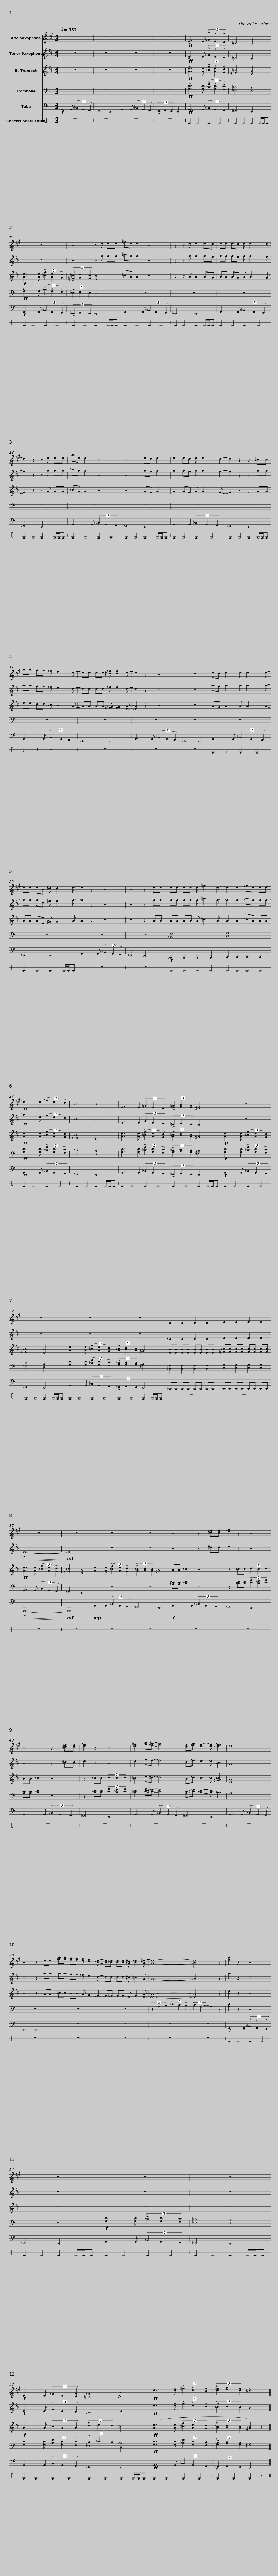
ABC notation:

X:1
%%score 1 2 3 ( 4 5 ) 6 7
L:1/8
Q:1/4=132
M:4/4
I:linebreak $
K:C
V:1 treble transpose=-9
V:2 treble transpose=-14
V:3 treble transpose=-2
V:4 bass
V:5 bass
V:6 bass
V:7 perc stafflines=1
K:none
V:1
[K:A] z8 | z8 | z8 | z8 |!ff! !>!E3 E (3!^!=G2 !^!E2 !^!D2 |$ %5
 =C4 B,4 | z8 | z4 z e ee | =ge e2 z4 |$ z2 z e e2 ed | %10
 ee ed e e2 d- | d2 z2 z e ee | be e2 z4 |$ z4 ed e2 | e2 ed e e2 d- | %15
 d2 z2 z2 =cc | bb aa =g f2 e- |$ ee ee [^d=g] [dg]2 e- | e2 z2 z4 | z8 | %20
 ed e2 e e2 e- |$ ee eB ^d d2 e- | e2 z2 z4 | z4 z2 ee | ee ee e =g2 e- |$ %25
 e2 e2 =ge ee- |!ff! e3 e (3=g2 e2 d2 | =c4 B4 | E3 E (3=G2 E2 D2 | (3!>![E=G]2 [FA]2 [EG]2 [^DF]4 |$ %30
 z8 | z8 | z8 | z8 |$ D2 D2 D2 D2 | %35
 E2 E2 E2 E2 | z8 | z8 | z8 |$ z8 | %40
 z4 z2 [^df][df] | [e=g]2 z2 z4 | z4 z2 [^df][df] |$ [e=g]2 z2 z4 | [e=g]2 [gb][f^a]- [fa]4 | %45
 [df][=fa] [eg]2- [eg] [_e=g]3 | e8 |$ z4 z2 ee | [=gb][gb] [fa][fa] [eg] [df]2 [=ce]- | [ce][=ce] [ce][ce] [B^d] [c_e]2 [B=e]- | %50
 [Be]8- | [Be]6 z2 |$ [fb]2 z2 z4 | z8 | z8 | %55
 z8 |!f! E3 E (3=G2 E2 [DA]2 |$ [=C=G]4 [^DB]4 |!ff! e3 !tenuto!e (3!^!=g2 !^!e2 !^!d2 | (3!>![e=g]2 [fa]2 [eg]2 [^df]4 |] %60
V:2
[K:D] z8 | z8 | z8 | z8 |!ff! !>!E3 E (3!^!G2 !^!E2 !^!D2 |$ %5
 =C4 B,4 | z8 | z4 z a aa | =c'a a2 z4 |$ z2 z a a2 ag | %10
 aa ag a a2 g- | g2 z2 z a aa | =c'!tenuto!a a2 z4 |$ z4 ag a2 | a2 ag a a2 g- | %15
 g2 z2 z2 aa | aa gg =f e2 d- |$ dd dd =f f2 d- | d2 z2 z4 | z8 | %20
 ag a2 a a2 a- |$ aa ae ^g g2 a- | a2 z2 z4 | z4 z2 aa | aa aa a =c'2 a- |$ %25
 a2 a2 =c'a aa- |!ff! a3 e (3g2 e2 d2 | =c4 B4 | E3 E (3G2 E2 D2 | (3!>!=C2 D2 C2 B,4 |$ %30
 z8 | z8 | z8 | z8 |$ =C2 C2 C2 C2 | %35
 D2 D2 D2 D2 |!>(! !>!E8-!>)! |!mf! E8 | z8 |$ z8 | %40
 z4 z2 ^dd | e2 z2 z4 | z4 z2 ^dd |$ e2 z2 z4 | e2 gf- f4 | %45
 d=f e2- e =c3 | A8 |$ z4 z2 aa | aa gg =f e2 d- | dd dd ^c =c2 A- | %50
 A8- | A6 z2 |$ a2 z2 z4 | z8 | z8 | %55
 z8 |!f! E3 E (3G2 E2 D2 |$ =C4 E4 |!ff! e3 !tenuto!e (3!^!g2 !^!e2 !^!d2 | (3!>!=c2 d2 c2 B4 |] %60
V:3
[K:D] z8 | z8 | z8 | z8 |!ff! !>![Ae]3 [Ae] (3!^![=cg]2 !^![Ae]2 !^![Gd]2 |$ %5
 [=F=c]4 [EB]4 |!f! [Ae]3 [Ae] (3[=cg]2 [Ae]2 [Gd]2 | (3!>![=F=c]2 [Gd]2 [Fc]2 [EB]4 | =cA A2 z4 |$ z2 z A A2 AG | %10
 AA AG A A2 G- | G2 z2 z A AA | =cA A2 z4 |$ z4 AG A2 | A2 AG A A2 G- | %15
 G2 z2 z2 AA | ee dd =c B2 A- |$ AA AA [=F^G] [FG]2 [EA]- | [EA]2 z2 z4 | z8 | %20
 AG A2 A A2 A- |$ AA AE ^G G2 A- | A2 z2 z4 | z4 z2 AA | AA AA A =c2 A- |$ %25
 A2 A2 =cA AA |!ff! [Ae]3 [Ae] (3[=cg]2 [Ae]2 [Gd]2 | [=F=c]4 [EB]4 | [Ae]3 [Ae] (3[=cg]2 [Ae]2 [Gd]2 | (3!>![A=c]2 [Bd]2 [Ac]2 [^GB]4 |$ %30
!ff! [Ae]3 [Ae] (3[=cg]2 [Ae]2 [Gd]2 | [=F=c]4 [EB]4 | [Ae]3 [Ae] (3[=cg]2 [Ae]2 [Gd]2 | (3!>![A=c]2 [Bd]2 [Ac]2 [^GB]4 |$ [EB][EB] [EB][EB] [EB][EB] [EB][EB] | %35
 [=F=c][Fc] [Fc][Fc] [Fc][Fc] [Fc][Fc] |!ff! [Ae]3 [Ae] (3[=cg]2 [Ae]2 [Gd]2 | [=F=c]4 [EB]4 | [Ae]3 [Ae] (3[=cg]2 [Ae]2 [Gd]2 |$ (3!>![A=c]2 [Bd]2 [Ac]2 [^GB]4 | %40
 BB =c2 z4 | z2 =cc (3d2 c2 d2 | BB =c2 z4 |$ z2 =cc (3d2 c2 d2 | =c2 e^d- d4 | %45
 B=d c2- c [^G=c]3 | [EA]8 |$ z4 z2 AA | =cc BB A G2 =F- | F=F FF E F2 [EA]- | %50
 [EA]8- | [EA]6 z2 |$ [Be]2 z2 z4 | z8 | z8 | %55
 z8 |!f! A3 A (3=c2 A2 A2 |$ (3!>!d2 _e2 d2 =c4 |!ff! ([Ae]3 [Ae] (3[=cg]2 [Ae]2 [Gd]2 | (3!>![A=c]2 [Bd]2 [Ac]2 [^GB]2) z2 |] %60
V:4
 z8 | z8 | z8 | z8 |!ff! !>![G,D]3 [G,D] (3!^![_B,F]2 !^![G,D]2 !^![F,C]2 |$ %5
 [_E,_B,]4 [D,A,]4 |!ff! !>!G,3 G, (3!^!_B,2 !^!G,2 !^!F,2 | (3!>!_E,2 F,2 E,2 D,4 | z8 |$ z8 | %10
 z8 | z8 | z8 |$ z8 | z8 | %15
 z8 | z8 |$ z8 | z8 | z8 | %20
 z8 |$ z8 | z8 | z8 | [_B,,F,]8 |$ %25
 [C,G,]8 |!ff! [G,D]3 [G,D] (3[_B,F]2 [G,D]2 [F,C]2 | [_E,_B,]4 [D,A,]4 | [G,D]3 [G,D] (3[_B,F]2 [G,D]2 [F,C]2 | (3!>![G,_B,]2 [A,C]2 [G,B,]2 [^F,A,]4 |$ %30
!f! [G,D]3 [G,D] (3[_B,F]2 [G,D]2 [F,C]2 | [_E,_B,]4 [D,A,]4 | [G,D]3 [G,D] (3[_B,F]2 [G,D]2 [F,C]2 | (3!>![G,_B,]2 [A,C]2 [G,B,]2 [^F,A,]4 |$ [_B,,F,]2 [B,,F,]2 [B,,F,]2 [B,,F,]2 | %35
 [C,G,]2 [C,G,]2 [C,G,]2 [C,G,]2 | G,,3 G,, (3_B,,2 G,,2 F,,2 | _E,,4 D,,4 | z8 |$ z8 | %40
 [A,^C][A,C] [_B,D]2 z4 | z2 [_B,D][B,D] (3[CF]2 [B,_E]2 [CF]2 | [A,C][A,C] [_B,D]2 z4 |$ z2 [_B,D][B,D] (3[CF]2 [B,_E]2 [CF]2 | [_B,D]2 [DF][^C_E]- [CE]4 | %45
 [A,C][=C_E] [_B,D]2- [B,D] _B,3 | A,8 |$ z8 | z8 | z8 | %50
 (3z2 A,2 _B,2 (3_D2 C2 B,2 | (3:2:2C2 A,4- A,2 z2 |$ [A,D]2 z2 z4 | z8 |!f! [G,D]3 [G,D] (3[_B,F]2 [G,D]2 [F,C]2 | %55
 [_E,_B,]4 [D,A,]4 | [G,D]3 [G,D] (3[_B,F]2 [G,D]2 [F,D]2 |$ (3!>!C2 _D2 C2 _B,4 |!ff! [G,D]3 [G,D] (3[_B,F]2 [G,D]2 [F,C]2 | (3!>![G,_B,]2 [A,C]2 [G,B,]2 [^F,A,]4 |] %60
V:5
 x8 | x8 | x8 | x8 | x8 |$ %5
 x8 | x8 | x8 | x8 |$ x8 | %10
 x8 | x8 | x8 |$ x8 | x8 | %15
 x8 | x8 |$ x8 | x8 | x8 | %20
 x8 |$ x8 | x8 | x8 | x8 |$ %25
 x8 | x8 | x8 | x8 | x8 |$ %30
 x8 | x8 | x8 | x8 |$ x8 | %35
 x8 | x8 | x8 | x8 |$ x8 | %40
 x8 | x8 | x8 |$ x8 | x8 | %45
 x8 | x8 |$ x8 | x8 | x8 | %50
 x8 | x8 |$ x8 | x8 | x8 | %55
 x8 | x8 |$ _E,4 D,4 | x8 | x8 |] %60
V:6
!f! G,,3 G,, (3_B,,2 G,,2 F,,2 | _E,,4 D,,4 | G,,3 G,, (3_B,,2 G,,2 F,,2 | (3!>!_E,,2 F,,2 E,,2 D,,4 |!ff! G,,3 G,, (3_B,,2 G,,2 F,,2 |$ %5
 _E,,4 D,,4 |!f! G,,3 G,, (3_B,,2 G,,2 F,,2 | (3!>!_E,,2 F,,2 E,,2 D,,4 | G,,3 G,, (3_B,,2 G,,2 F,,2 |$ _E,,4 D,,4 | %10
 G,,3 G,, (3_B,,2 G,,2 F,,2 | _E,,4 D,,4 | G,,3 G,, (3_B,,2 G,,2 F,,2 |$ _E,,4 D,,4 | G,,3 G,, (3_B,,2 G,,2 F,,2 | %15
 _E,,4 D,,4 | G,,3 G,, (3_B,,2 G,,2 F,,2 |$ _E,,4 D,,4 | G,,3 G,, (3_B,,2 G,,2 F,,2 | _E,,4 D,,4 | %20
 G,,3 G,, (3_B,,2 G,,2 F,,2 |$ _E,,4 D,,4 | G,,3 G,, (3_B,,2 G,,2 F,,2 | _E,,4 D,,4 |!f! _B,,,2 B,,,2 B,,,2 B,,,2 |$ %25
 C,,2 C,,2 C,,2 C,,2 |!ff! G,,3 G,, (3_B,,2 G,,2 F,,2 | _E,,4 D,,4 | G,,3 G,, (3_B,,2 G,,2 F,,2 | (3!>!_E,,2 F,,2 E,,2 D,,4 |$ %30
!f! G,,3 G,, (3_B,,2 G,,2 F,,2 | _E,,4 D,,4 | G,,3 G,, (3_B,,2 G,,2 F,,2 | (3!>!_E,,2 F,,2 E,,2 D,,4 |$ _B,,,B,,, B,,,B,,, B,,,B,,, B,,,B,,, | %35
 C,,C,, C,,C,, C,,C,, C,,C,, |!>(! !>!G,,,8-!>)! |!mf! G,,,8 |!mp! G,,3 G,, (3_B,,2 G,,2 F,,2 |$ _E,,4 D,,4 | %40
!f! G,,3 G,, (3_B,,2 G,,2 F,,2 | _E,,4 D,,4 | G,,3 G,, (3_B,,2 G,,2 F,,2 |$ _E,,4 D,,4 | G,,3 G,, (3_B,,2 G,,2 F,,2 | %45
 _E,,4 D,,4 | G,,3 G,, (3_B,,2 G,,2 F,,2 |$ _E,,4 D,,4 | z8 | z8 | %50
 z8 | z8 |$!f! G,,3 !tenuto!G,, (3!^!_B,,2 !^!G,,2 !^!F,,2 | _E,,4 D,,4 | G,,3 G,, (3_B,,2 G,,2 F,,2 | %55
 _E,,4 D,,4 | G,,3 G,, (3_B,,2 G,,2 F,,2 |$ _E,,4 D,,4 |!ff! G,,3 G,, (3_B,,2 G,,2 F,,2 | (3!>!_E,,2 F,,2 E,,2 D,,4 |] %60
V:7
 z8 | z8 | z8 | z8 | E2 ^E2 E2 ^E2 |$ %5
 E2 ^E2 E2 ^E/E/E | E2 ^E2 E2 ^E2 | E2 ^E2 E2 ^E/E/E | E2 ^E2 E2 ^E2 |$ E2 ^E2 E2 ^E/E/E | %10
 E2 ^E2 E2 ^E2 | E2 ^E2 E2 ^E/E/E | E2 ^E2 E2 ^E2 |$ E2 ^E2 E2 ^E/E/E | E2 ^E2 E2 ^E2 | %15
 E2 ^E2 E2 ^E/E/E | z2 z2 z4 |$ z8 | z8 | z8 | %20
 E2 ^E2 E2 ^E2 |$ E2 ^E2 E2 ^E/E/E | z8 | z8 | ^E2 ^E2 ^E2 ^E2 |$ %25
 ^E2 ^E2 ^E2 ^E2 | E2 ^E2 E2 ^E2 | E2 ^E2 E2 ^E/E/E | E2 ^E2 E2 ^E2 | E2 ^E2 E2 ^E/E/E |$ %30
 E2 ^E2 E2 ^E2 | E2 ^E2 E2 ^E/E/E | E2 ^E2 E2 ^E2 | E2 ^E2 E2 ^E/E/E |$ z8 | %35
 z8 | z8 | z8 | z8 |$ z8 | %40
 z8 | z8 | z8 |$ z8 | z8 | %45
 z8 | z8 |$ z8 | z8 | z8 | %50
 z8 | z8 |$ E2 ^E2 E2 ^E2 | E2 ^E2 E2 ^E/E/E | E2 ^E2 E2 ^E2 | %55
 E2 ^E2 E2 ^E/E/E | E2 E2 E2 E2 |$ E2 E2 E2 ^E/E/E | E2 E2 E2 E2 | E2 E2 E2 z2 |] %60
